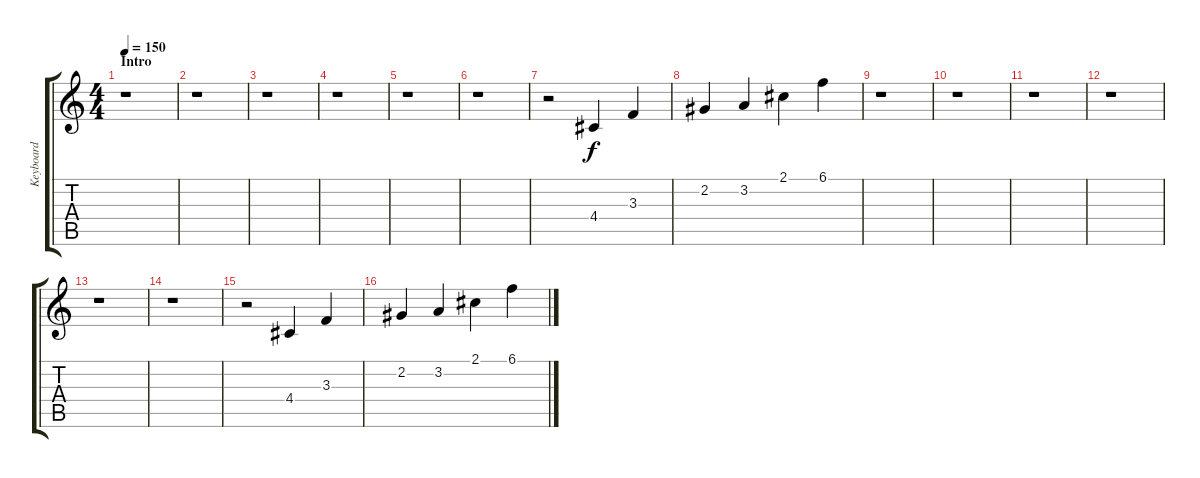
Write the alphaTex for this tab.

\track ("Keyboard" "Keyboard") {instrument stringensemble1}
\staff {score tabs}
\tuning (B4 Gb4 D4 A3 E3 B2) {hide}
\ts (4 4)
\section ("" "Intro")
\tempo 150
\clef g2
\ks c
r.1{dy f instrument stringensemble1} |
r.1 |
r.1 |
r.1 |
r.1 |
r.1 |
r.2 4.4.4 3.3.4 |
2.2.4 3.2.4 2.1.4 6.1.4 |
r.1 |
r.1 |
r.1 |
r.1 |
r.1 |
r.1 |
r.2 4.4.4 3.3.4 |
2.2.4 3.2.4 2.1.4 6.1.4
